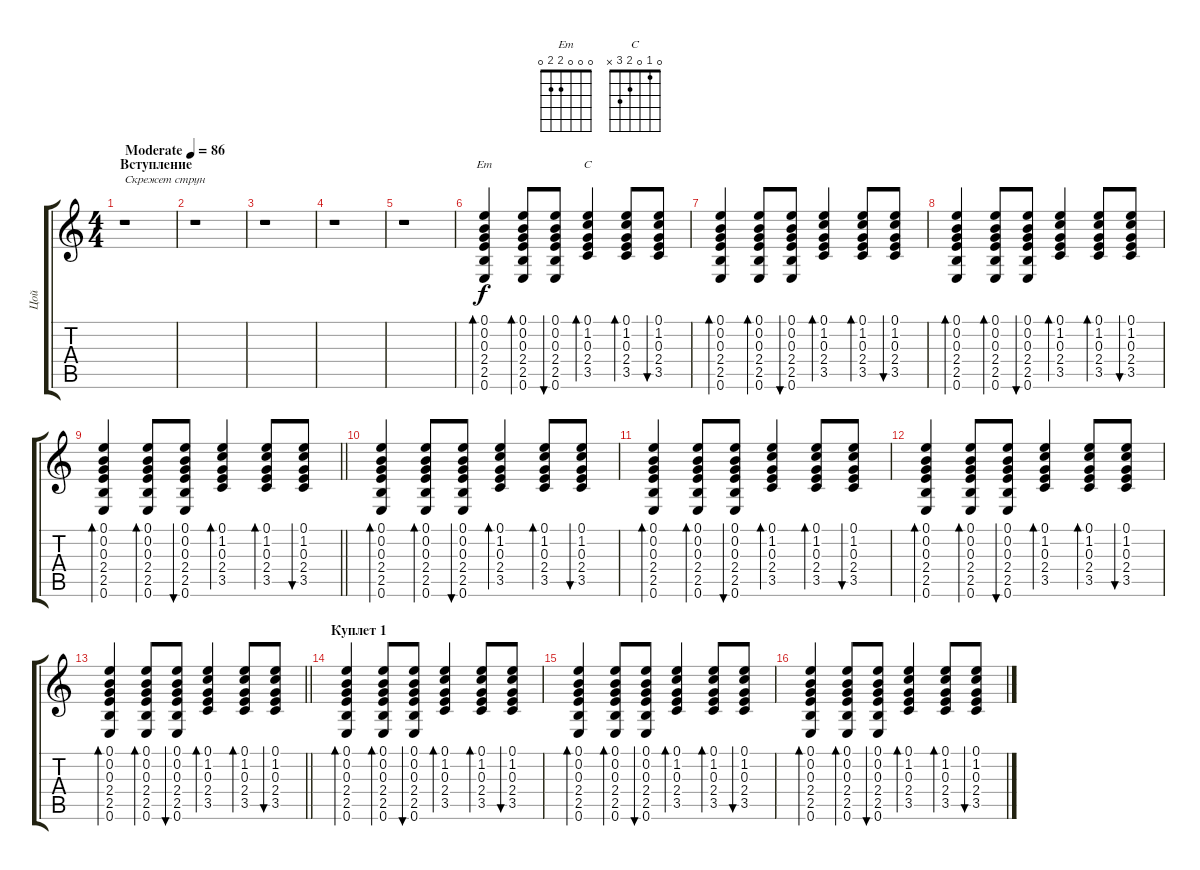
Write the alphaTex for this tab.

\track ("Цой" "Цой") {instrument acousticguitarsteel}
\staff {score tabs}
\tuning (E4 B3 G3 D3 A2 E2) {hide}
\chord ("Em" 0 0 0 2 2 0)
\chord ("C" 0 1 0 2 3 x)
\ts (4 4)
\section ("" "Вступление")
\tempo (86 "Moderate")
\clef g2
\ks c
r.1{txt "Скрежет струн" dy f instrument acousticguitarsteel} |
r.1 |
r.1 |
r.1 |
r.1 |
(0.1 0.2 0.3 2.4 2.5 0.6).4{bd 60 ch "Em"} (0.1 0.2 0.3 2.4 2.5 0.6).8{bd 60} (0.1 0.2 0.3 2.4 2.5 0.6).8{bu 60} (0.1 1.2 0.3 2.4 3.5).4{bd 60 ch "C"} (0.1 1.2 0.3 2.4 3.5).8{bd 60} (0.1 1.2 0.3 2.4 3.5).8{bu 60} |
(0.1 0.2 0.3 2.4 2.5 0.6).4{bd 60} (0.1 0.2 0.3 2.4 2.5 0.6).8{bd 60} (0.1 0.2 0.3 2.4 2.5 0.6).8{bu 60} (0.1 1.2 0.3 2.4 3.5).4{bd 60} (0.1 1.2 0.3 2.4 3.5).8{bd 60} (0.1 1.2 0.3 2.4 3.5).8{bu 60} |
(0.1 0.2 0.3 2.4 2.5 0.6).4{bd 60} (0.1 0.2 0.3 2.4 2.5 0.6).8{bd 60} (0.1 0.2 0.3 2.4 2.5 0.6).8{bu 60} (0.1 1.2 0.3 2.4 3.5).4{bd 60} (0.1 1.2 0.3 2.4 3.5).8{bd 60} (0.1 1.2 0.3 2.4 3.5).8{bu 60} |
\barLineRight lightlight
(0.1 0.2 0.3 2.4 2.5 0.6).4{bd 60} (0.1 0.2 0.3 2.4 2.5 0.6).8{bd 60} (0.1 0.2 0.3 2.4 2.5 0.6).8{bu 60} (0.1 1.2 0.3 2.4 3.5).4{bd 60} (0.1 1.2 0.3 2.4 3.5).8{bd 60} (0.1 1.2 0.3 2.4 3.5).8{bu 60} |
(0.1 0.2 0.3 2.4 2.5 0.6).4{bd 60} (0.1 0.2 0.3 2.4 2.5 0.6).8{bd 60} (0.1 0.2 0.3 2.4 2.5 0.6).8{bu 60} (0.1 1.2 0.3 2.4 3.5).4{bd 60} (0.1 1.2 0.3 2.4 3.5).8{bd 60} (0.1 1.2 0.3 2.4 3.5).8{bu 60} |
(0.1 0.2 0.3 2.4 2.5 0.6).4{bd 60} (0.1 0.2 0.3 2.4 2.5 0.6).8{bd 60} (0.1 0.2 0.3 2.4 2.5 0.6).8{bu 60} (0.1 1.2 0.3 2.4 3.5).4{bd 60} (0.1 1.2 0.3 2.4 3.5).8{bd 60} (0.1 1.2 0.3 2.4 3.5).8{bu 60} |
(0.1 0.2 0.3 2.4 2.5 0.6).4{bd 60} (0.1 0.2 0.3 2.4 2.5 0.6).8{bd 60} (0.1 0.2 0.3 2.4 2.5 0.6).8{bu 60} (0.1 1.2 0.3 2.4 3.5).4{bd 60} (0.1 1.2 0.3 2.4 3.5).8{bd 60} (0.1 1.2 0.3 2.4 3.5).8{bu 60} |
\barLineRight lightlight
(0.1 0.2 0.3 2.4 2.5 0.6).4{bd 60} (0.1 0.2 0.3 2.4 2.5 0.6).8{bd 60} (0.1 0.2 0.3 2.4 2.5 0.6).8{bu 60} (0.1 1.2 0.3 2.4 3.5).4{bd 60} (0.1 1.2 0.3 2.4 3.5).8{bd 60} (0.1 1.2 0.3 2.4 3.5).8{bu 60} |
\section ("" "Куплет 1")
(0.1 0.2 0.3 2.4 2.5 0.6).4{bd 60} (0.1 0.2 0.3 2.4 2.5 0.6).8{bd 60} (0.1 0.2 0.3 2.4 2.5 0.6).8{bu 60} (0.1 1.2 0.3 2.4 3.5).4{bd 60} (0.1 1.2 0.3 2.4 3.5).8{bd 60} (0.1 1.2 0.3 2.4 3.5).8{bu 60} |
(0.1 0.2 0.3 2.4 2.5 0.6).4{bd 60} (0.1 0.2 0.3 2.4 2.5 0.6).8{bd 60} (0.1 0.2 0.3 2.4 2.5 0.6).8{bu 60} (0.1 1.2 0.3 2.4 3.5).4{bd 60} (0.1 1.2 0.3 2.4 3.5).8{bd 60} (0.1 1.2 0.3 2.4 3.5).8{bu 60} |
(0.1 0.2 0.3 2.4 2.5 0.6).4{bd 60} (0.1 0.2 0.3 2.4 2.5 0.6).8{bd 60} (0.1 0.2 0.3 2.4 2.5 0.6).8{bu 60} (0.1 1.2 0.3 2.4 3.5).4{bd 60} (0.1 1.2 0.3 2.4 3.5).8{bd 60} (0.1 1.2 0.3 2.4 3.5).8{bu 60}
